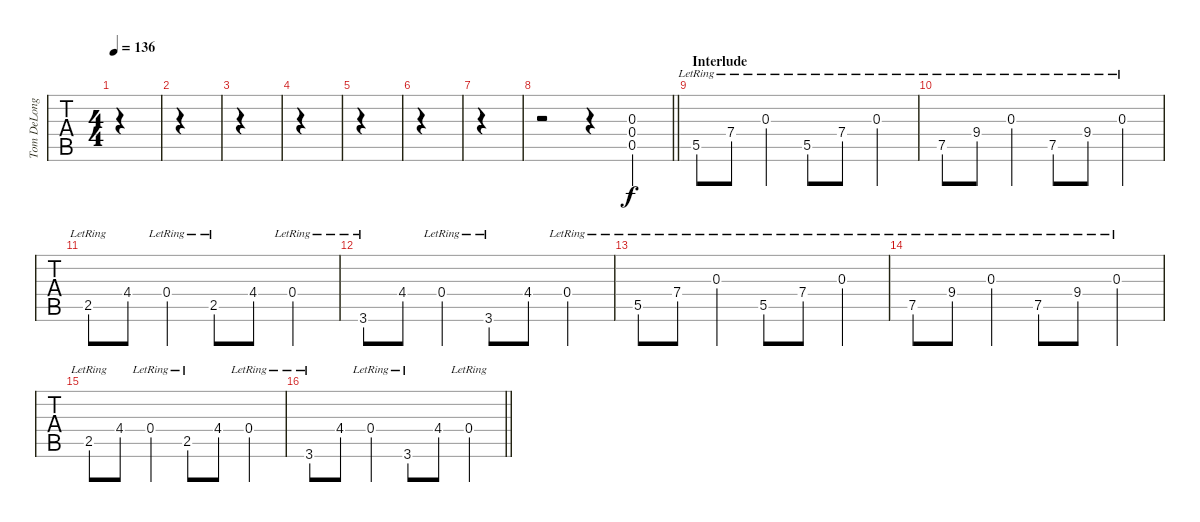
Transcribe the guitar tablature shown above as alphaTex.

\track ("Tom DeLonge - Guitar One" "Tom DeLong") {instrument electricguitarclean}
\staff {tabs}
\tuning (D4 A3 F3 C3 G2 D2) {hide}
\ts (4 4)
\tempo 136
\clef g2
\ks c
|
|
|
|
|
|
|
\barLineRight lightlight
r.2 r.4 (0.3 0.4 0.5).4 |
\section ("" "Interlude")
5.5{lr}.8 7.4{lr}.8 0.3{lr}.4 5.5{lr}.8 7.4{lr}.8 0.3{lr}.4 |
7.5{lr}.8 9.4{lr}.8 0.3{lr}.4 7.5{lr}.8 9.4{lr}.8 0.3{lr}.4 |
2.5{lr}.8 4.4.8 0.4{lr}.4 2.5{lr}.8 4.4.8 0.4{lr}.4 |
3.6{lr}.8 4.4.8 0.4{lr}.4 3.6{lr}.8 4.4.8 0.4{lr}.4 |
5.5{lr}.8 7.4{lr}.8 0.3{lr}.4 5.5{lr}.8 7.4{lr}.8 0.3{lr}.4 |
7.5{lr}.8 9.4{lr}.8 0.3{lr}.4 7.5{lr}.8 9.4{lr}.8 0.3{lr}.4 |
2.5{lr}.8 4.4.8 0.4{lr}.4 2.5{lr}.8 4.4.8 0.4{lr}.4 |
\barLineRight lightlight
3.6{lr}.8 4.4.8 0.4{lr}.4 3.6{lr}.8 4.4.8 0.4{lr}.4
